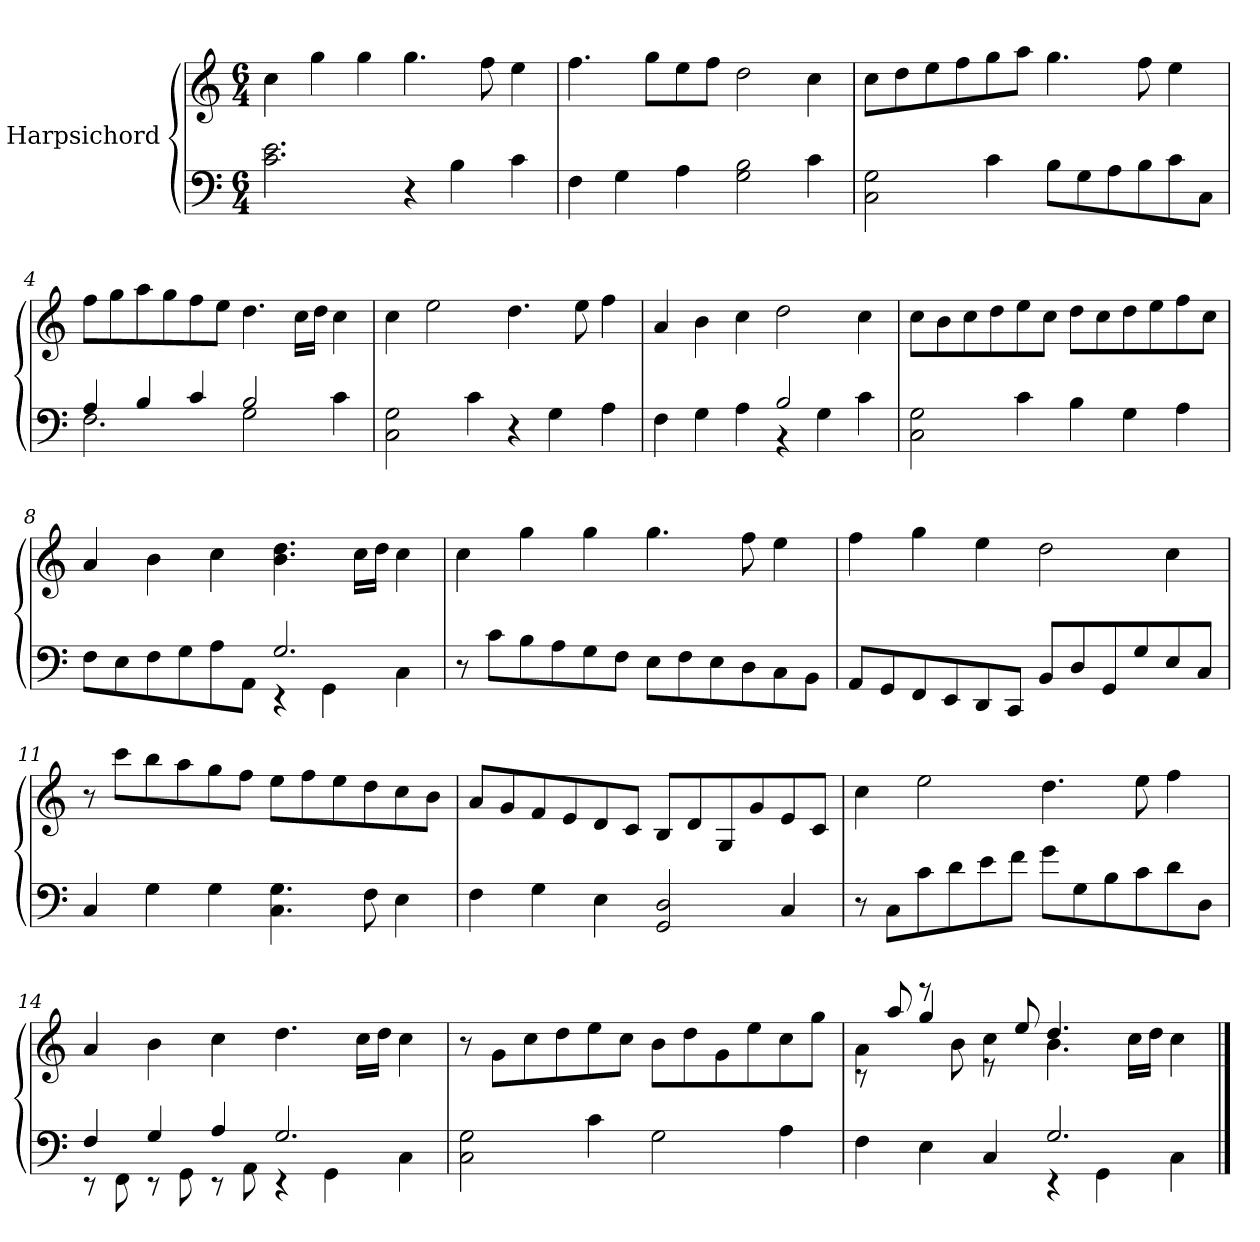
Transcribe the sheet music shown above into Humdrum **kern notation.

**kern	**kern
*part1	*part1
*staff2	*staff1
*I"Harpsichord	*
*clefF4	*clefG2
*k[]	*k[]
*M6/4	*M6/4
=1	=1
2.c\ 2.e\	4cc\
.	4gg\
.	4gg\
4r	4.gg\
4B\	.
.	8ff\
4c\	4ee\
=2	=2
4F\	4.ff\
4G\	.
.	8gg\L
4A\	8ee\
.	8ff\J
2G\ 2B\	2dd\
4c\	4cc\
=3	=3
2C\ 2G\	8cc\L
.	8dd\
.	8ee\
.	8ff\
4c\	8gg\
.	8aa\J
8B\L	4.gg\
8G\	.
8A\	.
8B\	8ff\
8c\	4ee\
8C\J	.
=4	=4
*^	*
4A/	2.F\	8ff\L
.	.	8gg\
4B/	.	8aa\
.	.	8gg\
4c/	.	8ff\
.	.	8ee\J
2B/	2G\	4.dd\
.	.	16cc\LL
.	.	16dd\JJ
4c\	4ryy	4cc\
*v	*v	*
!!LO:LB:g=z
=5	=5
2C\ 2G\	4cc\
.	2ee\
4c\	.
4r	4.dd\
4G\	.
.	8ee\
4A\	4ff\
=6	=6
*^	*
4F\	2.ryy	4a/
4G\	.	4b\
4A\	.	4cc\
2B/	4r	2dd\
.	4G\	.
4c\	4ryy	4cc\
*v	*v	*
=7	=7
2C\ 2G\	8cc\L
.	8b\
.	8cc\
.	8dd\
4c\	8ee\
.	8cc\J
4B\	8dd\L
.	8cc\
4G\	8dd\
.	8ee\
4A\	8ff\
.	8cc\J
=8	=8
*^	*
8F\L	2.ryy	4a/
8E\	.	.
8F\	.	4b\
8G\	.	.
8A\	.	4cc\
8AA\J	.	.
2.G/	4r	4.b\ 4.dd\
.	4GG\	.
.	.	16cc\LL
.	.	16dd\JJ
.	4C\	4cc\
*v	*v	*
!!LO:LB:g=z
=9	=9
8r	4cc\
8c\L	.
8B\	4gg\
8A\	.
8G\	4gg\
8F\J	.
8E\L	4.gg\
8F\	.
8E\	.
8D\	8ff\
8C\	4ee\
8BB\J	.
=10	=10
8AA/L	4ff\
8GG/	.
8FF/	4gg\
8EE/	.
8DD/	4ee\
8CC/J	.
8BB/L	2dd\
8D/	.
8GG/	.
8G/	.
8E/	4cc\
8C/J	.
=11	=11
4C/	8r
.	8ccc\L
4G\	8bb\
.	8aa\
4G\	8gg\
.	8ff\J
4.C\ 4.G\	8ee\L
.	8ff\
.	8ee\
8F\	8dd\
4E\	8cc\
.	8b\J
!!LO:LB:g=z
=12	=12
4F\	8a/L
.	8g/
4G\	8f/
.	8e/
4E\	8d/
.	8c/J
2GG/ 2D/	8B/L
.	8d/
.	8G/
.	8g/
4C/	8e/
.	8c/J
=13	=13
8r	4cc\
8C\L	.
8c\	2ee\
8d\	.
8e\	.
8f\J	.
8g\L	4.dd\
8G\	.
8B\	.
8c\	8ee\
8d\	4ff\
8D\J	.
=14	=14
*^	*
4F/	8r	4a/
.	8FF\	.
4G/	8r	4b\
.	8GG\	.
4A/	8r	4cc\
.	8AA\	.
2.G/	4r	4.dd\
.	4GG\	.
.	.	16cc\LL
.	.	16dd\JJ
.	4C\	4cc\
*v	*v	*
!!LO:LB:g=z
=15	=15
2C\ 2G\	8r
.	8g\L
.	8cc\
.	8dd\
4c\	8ee\
.	8cc\J
2G\	8b\L
.	8dd\
.	8g\
.	8ee\
4A\	8cc\
.	8gg\J
=16	=16
*^	*^
4F\	2.ryy	4a\	8r
.	.	.	8aa/
4E\	.	8r	4gg/
.	.	8b\	.
4C/	.	4cc\	8r
.	.	.	8ee/
2.G/	4r	4.b\	4.dd/
.	4GG\	.	.
.	.	8ryy	16cc\LL
.	.	.	16dd\JJ
.	4C\	4ryy	4cc\
*v	*v	*	*
*	*v	*v
==	==
*-	*-
